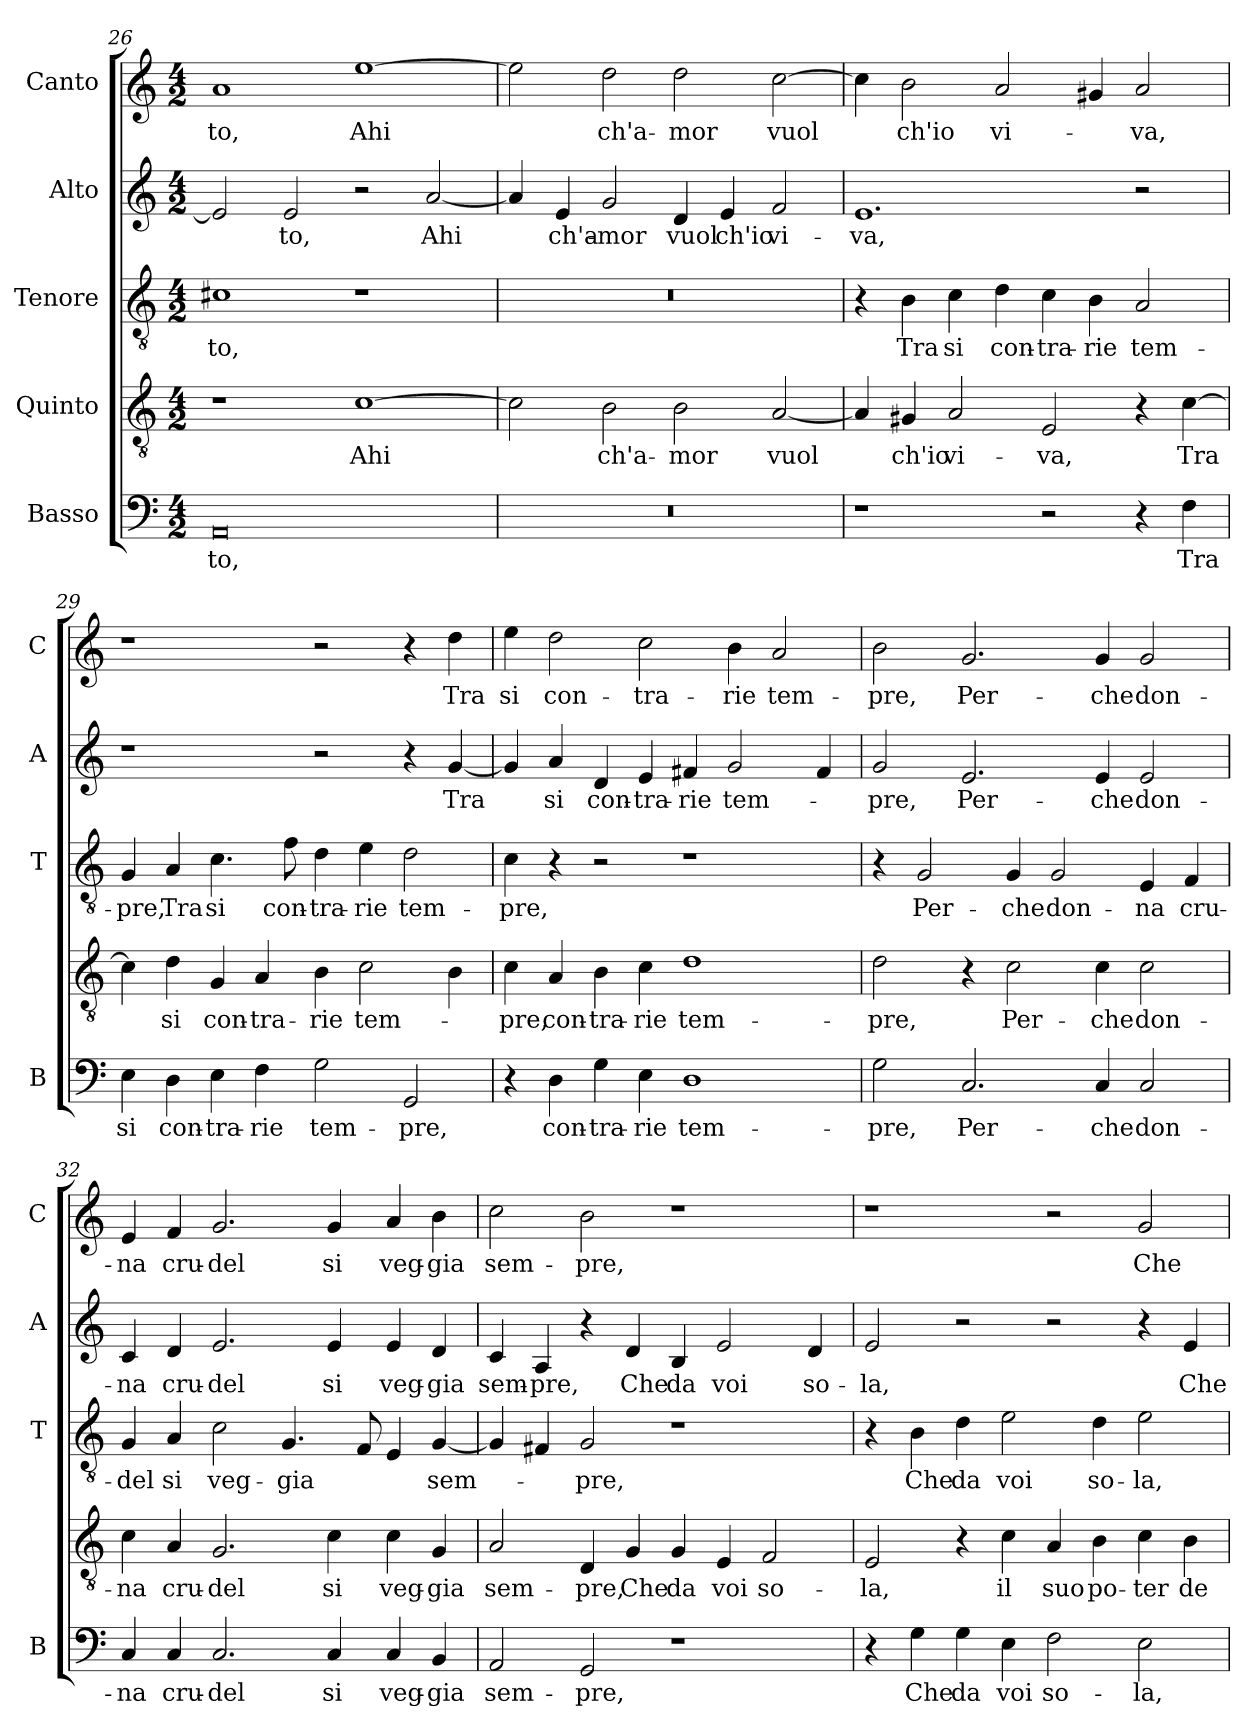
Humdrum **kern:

**kern	**text	**kern	**text	**kern	**text	**kern	**text	**kern	**text
*part5	*part5	*part4	*part4	*part3	*part3	*part2	*part2	*part1	*part1
*staff5	*staff5	*staff4	*staff4	*staff3	*staff3	*staff2	*staff2	*staff1	*staff1
*I"Basso	*	*I"Quinto	*	*I"Tenore	*	*I"Alto	*	*I"Canto	*
*I'B	*	*	*	*I'T	*	*I'A	*	*I'C	*
!!LO:LB:g=z
*clefF4	*	*clefGv2	*	*clefGv2	*	*clefG2	*	*clefG2	*
*k[]	*	*k[]	*	*k[]	*	*k[]	*	*k[]	*
*C:	*	*C:	*	*C:	*	*C:	*	*C:	*
*M4/2	*	*M4/2	*	*M4/2	*	*M4/2	*	*M4/2	*
=26	=26	=26	=26	=26	=26	=26	=26	=26	=26
!	!LO:LY:b	!	!	!	!LO:LY:b	!	!	!	!LO:LY:b
0AA	-to,	1r	.	1c#X	-to,	2e/]	.	1a	-to,
!	!	!	!	!	!	!	!LO:LY:b	!	!
.	.	.	.	.	.	2e/	-to,	.	.
!	!	!	!LO:LY:b	!	!	!	!	!	!LO:LY:b
.	.	[1c	Ahi	1r	.	2r	.	[1ee	Ahi
!	!	!	!	!	!	!	!LO:LY:b	!	!
.	.	.	.	.	.	[2a/	Ahi	.	.
=27	=27	=27	=27	=27	=27	=27	=27	=27	=27
0r	.	2c\]	.	0r	.	4a/]	.	2ee\]	.
!	!	!	!	!	!	!	!LO:LY:b	!	!
.	.	.	.	.	.	4e/	ch'a-	.	.
!	!	!	!LO:LY:b	!	!	!	!LO:LY:b	!	!LO:LY:b
.	.	2B\	ch'a-	.	.	2g/	-mor	2dd\	ch'a-
!	!	!	!LO:LY:b	!	!	!	!LO:LY:b	!	!LO:LY:b
.	.	2B\	-mor	.	.	4d/	vuol	2dd\	-mor
!	!	!	!	!	!	!	!LO:LY:b	!	!
.	.	.	.	.	.	4e/	ch'io	.	.
!	!	!	!LO:LY:b	!	!	!	!LO:LY:b	!	!LO:LY:b
.	.	[2A/	vuol	.	.	2f/	vi-	[2cc\	vuol
=28	=28	=28	=28	=28	=28	=28	=28	=28	=28
!	!	!	!	!	!	!	!LO:LY:b	!	!
1r	.	4A/]	.	4r	.	1.e	-va,	4cc\]	.
!	!	!	!LO:LY:b	!	!LO:LY:b	!	!	!	!LO:LY:b
.	.	4G#X/	ch'io	4B\	Tra	.	.	2b\	ch'io
!	!	!	!LO:LY:b	!	!LO:LY:b	!	!	!	!
.	.	2A/	vi-	4c\	si	.	.	.	.
!	!	!	!	!	!LO:LY:b	!	!	!	!LO:LY:b
.	.	.	.	4d\	con-	.	.	2a/	vi-
!	!	!	!LO:LY:b	!	!LO:LY:b	!	!	!	!
2r	.	2E/	-va,	4c\	-tra-	.	.	.	.
!	!	!	!	!	!LO:LY:b	!	!	!	!
.	.	.	.	4B\	-rie	.	.	4g#X/	.
!	!	!	!	!	!LO:LY:b	!	!	!	!LO:LY:b
4r	.	4r	.	2A/	tem-	2r	.	2a/	-va,
!	!LO:LY:b	!	!LO:LY:b	!	!	!	!	!	!
4F\	Tra	[4c\	Tra	.	.	.	.	.	.
=29	=29	=29	=29	=29	=29	=29	=29	=29	=29
!	!LO:LY:b	!	!	!	!LO:LY:b	!	!	!	!
4E\	si	4c\]	.	4G/	-pre,	1r	.	1r	.
!	!LO:LY:b	!	!LO:LY:b	!	!LO:LY:b	!	!	!	!
4D\	con-	4d\	si	4A/	Tra	.	.	.	.
!	!LO:LY:b	!	!LO:LY:b	!	!LO:LY:b	!	!	!	!
4E\	-tra-	4G/	con-	4.c\	si	.	.	.	.
!	!LO:LY:b	!	!LO:LY:b	!	!	!	!	!	!
4F\	-rie	4A/	-tra-	.	.	.	.	.	.
!	!	!	!	!	!LO:LY:b	!	!	!	!
.	.	.	.	8f\	con-	.	.	.	.
!	!LO:LY:b	!	!LO:LY:b	!	!LO:LY:b	!	!	!	!
2G\	tem-	4B\	-rie	4d\	-tra-	2r	.	2r	.
!	!	!	!LO:LY:b	!	!LO:LY:b	!	!	!	!
.	.	2c\	tem-	4e\	-rie	.	.	.	.
!	!LO:LY:b	!	!	!	!LO:LY:b	!	!	!	!
2GG/	-pre,	.	.	2d\	tem-	4r	.	4r	.
!	!	!	!	!	!	!	!LO:LY:b	!	!LO:LY:b
.	.	4B\	.	.	.	[4g/	Tra	4dd\	Tra
!!LO:LB:g=z
=30	=30	=30	=30	=30	=30	=30	=30	=30	=30
!	!	!	!LO:LY:b	!	!LO:LY:b	!	!	!	!LO:LY:b
4r	.	4c\	-pre,	4c\	-pre,	4g/]	.	4ee\	si
!	!LO:LY:b	!	!LO:LY:b	!	!	!	!LO:LY:b	!	!LO:LY:b
4D\	con-	4A/	con-	4r	.	4a/	si	2dd\	con-
!	!LO:LY:b	!	!LO:LY:b	!	!	!	!LO:LY:b	!	!
4G\	-tra-	4B\	-tra-	2r	.	4d/	con-	.	.
!	!LO:LY:b	!	!LO:LY:b	!	!	!	!LO:LY:b	!	!LO:LY:b
4E\	-rie	4c\	-rie	.	.	4e/	-tra-	2cc\	-tra-
!	!LO:LY:b	!	!LO:LY:b	!	!	!	!LO:LY:b	!	!
1D	tem-	1d	tem-	1r	.	4f#X/	-rie	.	.
!	!	!	!	!	!	!	!LO:LY:b	!	!LO:LY:b
.	.	.	.	.	.	2g/	tem-	4b\	-rie
!	!	!	!	!	!	!	!	!	!LO:LY:b
.	.	.	.	.	.	.	.	2a/	tem-
.	.	.	.	.	.	4f#/	.	.	.
=31	=31	=31	=31	=31	=31	=31	=31	=31	=31
!	!LO:LY:b	!	!LO:LY:b	!	!	!	!LO:LY:b	!	!LO:LY:b
2G\	-pre,	2d\	-pre,	4r	.	2g/	-pre,	2b\	-pre,
!	!	!	!	!	!LO:LY:b	!	!	!	!
.	.	.	.	2G/	Per-	.	.	.	.
!	!LO:LY:b	!	!	!	!	!	!LO:LY:b	!	!LO:LY:b
2.C/	Per-	4r	.	.	.	2.e/	Per-	2.g/	Per-
!	!	!	!LO:LY:b	!	!LO:LY:b	!	!	!	!
.	.	2c\	Per-	4G/	-che	.	.	.	.
!	!	!	!	!	!LO:LY:b	!	!	!	!
.	.	.	.	2G/	don-	.	.	.	.
!	!LO:LY:b	!	!LO:LY:b	!	!	!	!LO:LY:b	!	!LO:LY:b
4C/	-che	4c\	-che	.	.	4e/	-che	4g/	-che
!	!LO:LY:b	!	!LO:LY:b	!	!LO:LY:b	!	!LO:LY:b	!	!LO:LY:b
2C/	don-	2c\	don-	4E/	-na	2e/	don-	2g/	don-
!	!	!	!	!	!LO:LY:b	!	!	!	!
.	.	.	.	4F/	cru-	.	.	.	.
=32	=32	=32	=32	=32	=32	=32	=32	=32	=32
!	!LO:LY:b	!	!LO:LY:b	!	!LO:LY:b	!	!LO:LY:b	!	!LO:LY:b
4C/	-na	4c\	-na	4G/	-del	4c/	-na	4e/	-na
!	!LO:LY:b	!	!LO:LY:b	!	!LO:LY:b	!	!LO:LY:b	!	!LO:LY:b
4C/	cru-	4A/	cru-	4A/	si	4d/	cru-	4f/	cru-
!	!LO:LY:b	!	!LO:LY:b	!	!LO:LY:b	!	!LO:LY:b	!	!LO:LY:b
2.C/	-del	2.G/	-del	2c\	veg-	2.e/	-del	2.g/	-del
!	!	!	!	!	!LO:LY:b	!	!	!	!
.	.	.	.	4.G/	-gia	.	.	.	.
!	!LO:LY:b	!	!LO:LY:b	!	!	!	!LO:LY:b	!	!LO:LY:b
4C/	si	4c\	si	.	.	4e/	si	4g/	si
.	.	.	.	8F/	.	.	.	.	.
!	!LO:LY:b	!	!LO:LY:b	!	!	!	!LO:LY:b	!	!LO:LY:b
4C/	veg-	4c\	veg-	4E/	.	4e/	veg-	4a/	veg-
!	!LO:LY:b	!	!LO:LY:b	!	!LO:LY:b	!	!LO:LY:b	!	!LO:LY:b
4BB/	-gia	4G/	-gia	[4G/	sem-	4d/	-gia	4b\	-gia
=33	=33	=33	=33	=33	=33	=33	=33	=33	=33
!	!LO:LY:b	!	!LO:LY:b	!	!	!	!LO:LY:b	!	!LO:LY:b
2AA/	sem-	2A/	sem-	4G/]	.	4c/	sem-	2cc\	sem-
!	!	!	!	!	!	!	!LO:LY:b	!	!
.	.	.	.	4F#X/	.	4A/	-pre,	.	.
!	!LO:LY:b	!	!LO:LY:b	!	!LO:LY:b	!	!	!	!LO:LY:b
2GG/	-pre,	4D/	-pre,	2G/	-pre,	4r	.	2b\	-pre,
!	!	!	!LO:LY:b	!	!	!	!LO:LY:b	!	!
.	.	4G/	Che	.	.	4d/	Che	.	.
!	!	!	!LO:LY:b	!	!	!	!LO:LY:b	!	!
1r	.	4G/	da	1r	.	4B/	da	1r	.
!	!	!	!LO:LY:b	!	!	!	!LO:LY:b	!	!
.	.	4E/	voi	.	.	2e/	voi	.	.
!	!	!	!LO:LY:b	!	!	!	!	!	!
.	.	2F/	so-	.	.	.	.	.	.
!	!	!	!	!	!	!	!LO:LY:b	!	!
.	.	.	.	.	.	4d/	so-	.	.
!!LO:PB:g=z
=34	=34	=34	=34	=34	=34	=34	=34	=34	=34
!	!	!	!LO:LY:b	!	!	!	!LO:LY:b	!	!
4r	.	2E/	-la,	4r	.	2e/	-la,	1r	.
!	!LO:LY:b	!	!	!	!LO:LY:b	!	!	!	!
4G\	Che	.	.	4B\	Che	.	.	.	.
!	!LO:LY:b	!	!	!	!LO:LY:b	!	!	!	!
4G\	da	4r	.	4d\	da	2r	.	.	.
!	!LO:LY:b	!	!LO:LY:b	!	!LO:LY:b	!	!	!	!
4E\	voi	4c\	il	2e\	voi	.	.	.	.
!	!LO:LY:b	!	!LO:LY:b	!	!	!	!	!	!
2F\	so-	4A/	suo	.	.	2r	.	2r	.
!	!	!	!LO:LY:b	!	!LO:LY:b	!	!	!	!
.	.	4B\	po-	4d\	so-	.	.	.	.
!	!LO:LY:b	!	!LO:LY:b	!	!LO:LY:b	!	!	!	!LO:LY:b
2E\	-la,	4c\	-ter	2e\	-la,	4r	.	2g/	Che
!	!	!	!LO:LY:b	!	!	!	!LO:LY:b	!	!
.	.	4B\	de-	.	.	4e/	Che	.	.
=	=	=	=	=	=	=	=	=	=
*-	*-	*-	*-	*-	*-	*-	*-	*-	*-
